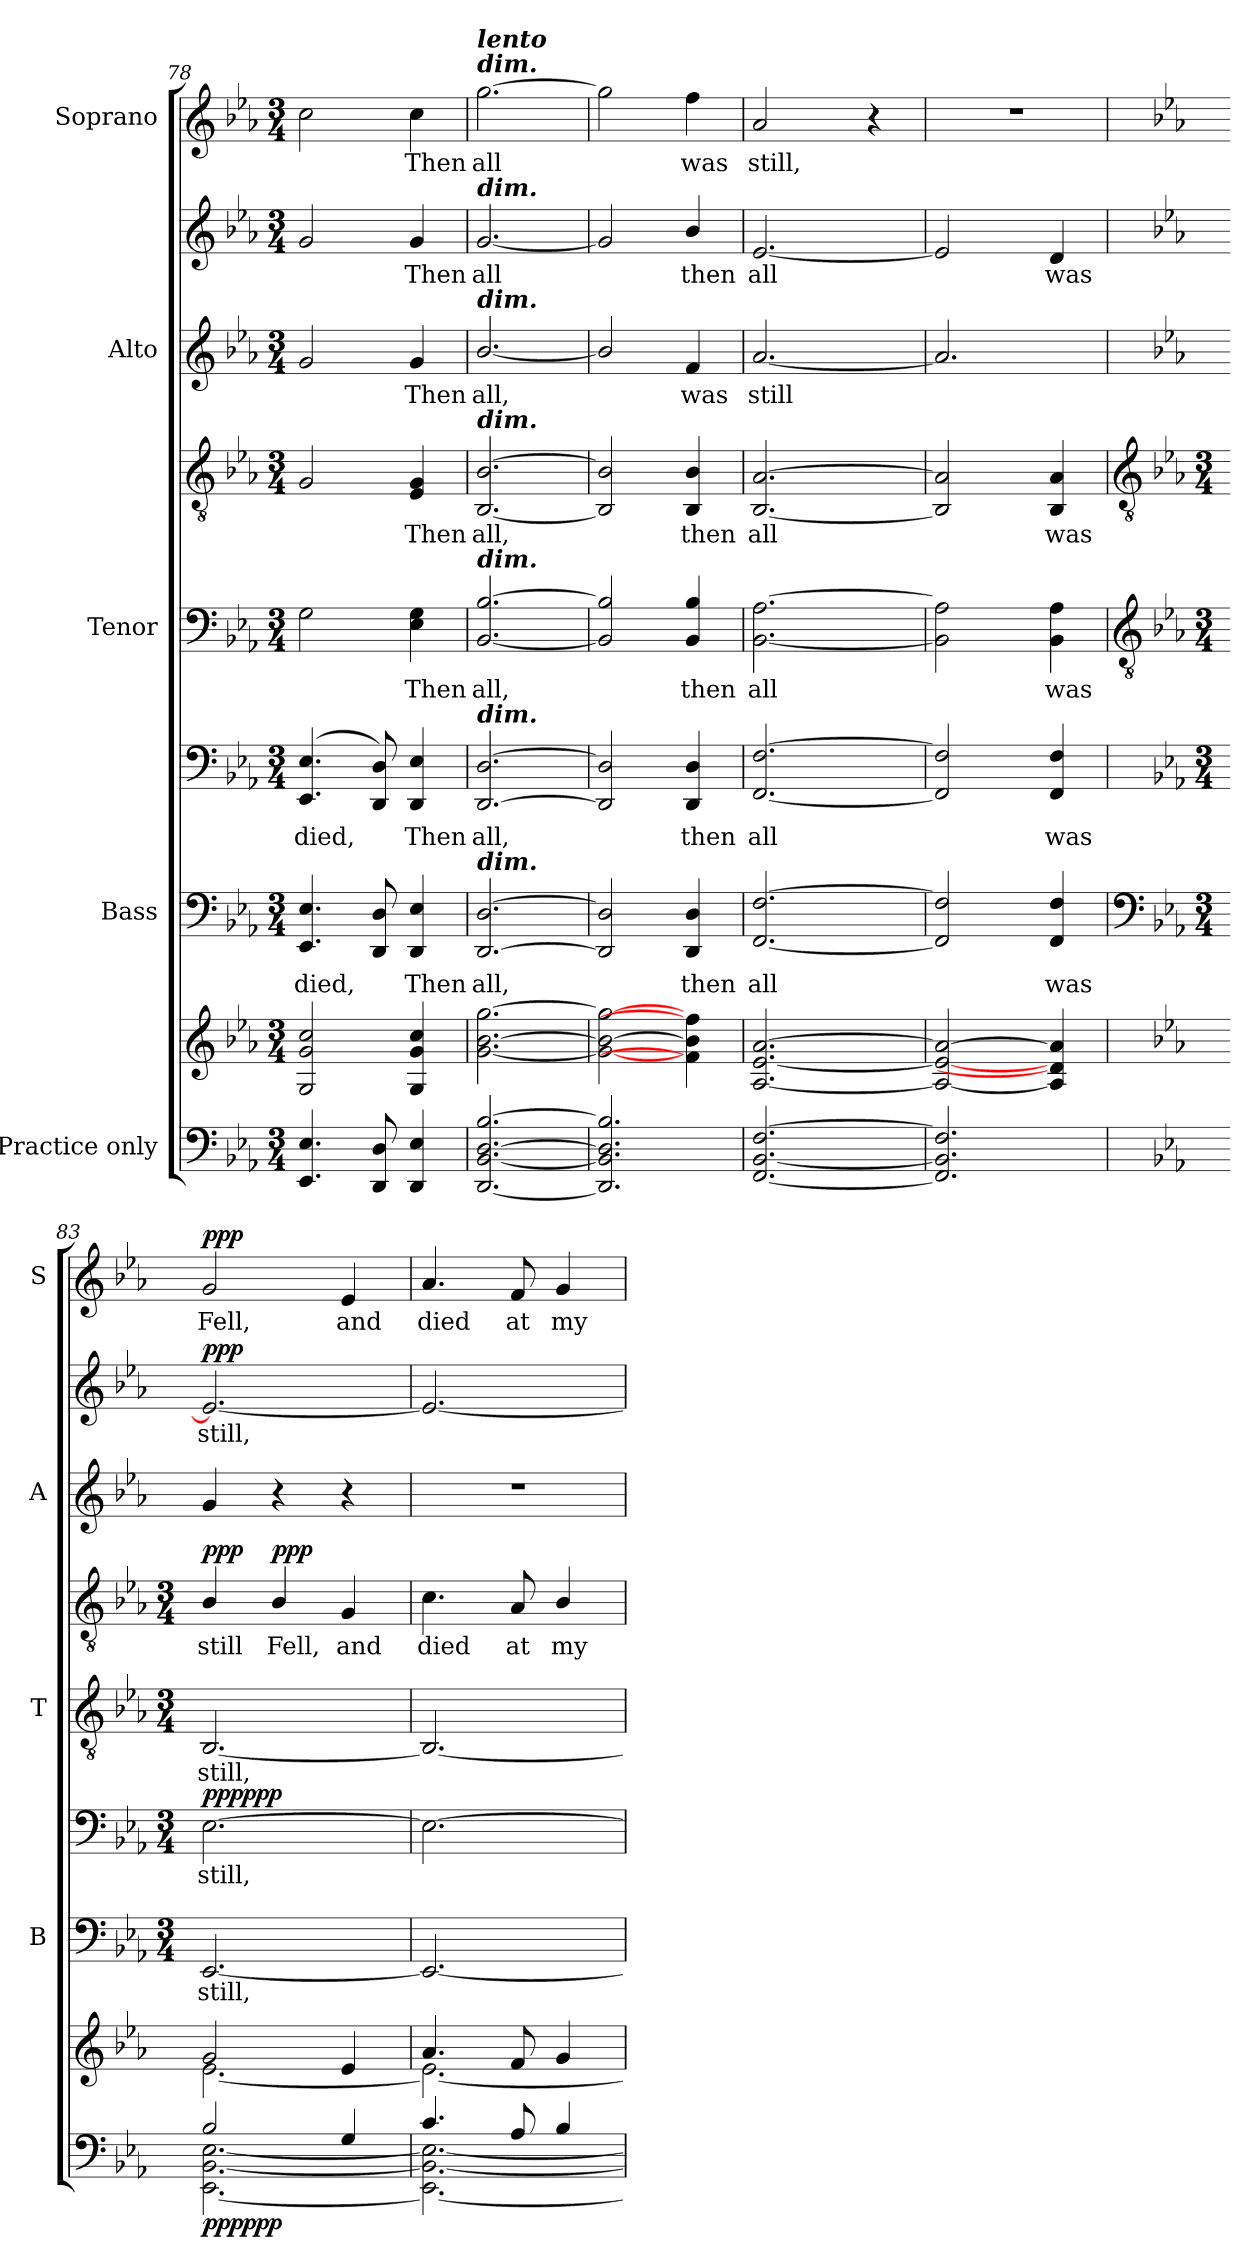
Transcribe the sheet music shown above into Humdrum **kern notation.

**kern	**kern	**dynam	**kern	**text	**kern	**text	**dynam	**kern	**text	**kern	**text	**dynam	**kern	**text	**kern	**text	**dynam	**kern	**text	**dynam
*part5	*part5	*part5	*part4	*part4	*part4	*part4	*part4	*part3	*part3	*part3	*part3	*part3	*part2	*part2	*part2	*part2	*part2	*part1	*part1	*part1
*staff9	*staff8	*staff8/9	*staff7	*staff7	*staff6	*staff6	*staff6/7	*staff5	*staff5	*staff4	*staff4	*staff4/5	*staff3	*staff3	*staff2	*staff2	*staff2/3	*staff1	*staff1	*staff1
*I"Practice only	*	*	*I"Bass	*	*	*	*	*I"Tenor	*	*	*	*	*I"Alto	*	*	*	*	*I"Soprano	*	*
*	*	*	*I'B	*	*	*	*	*I'T	*	*	*	*	*I'A	*	*	*	*	*I'S	*	*
*clefF4	*clefG2	*	*	*	*clefF4	*	*	*	*	*clefGv2	*	*	*clefG2	*	*clefG2	*	*	*clefG2	*	*
*k[b-e-a-]	*k[b-e-a-]	*	*k[b-e-a-]	*	*k[b-e-a-]	*	*	*k[b-e-a-]	*	*k[b-e-a-]	*	*	*k[b-e-a-]	*	*k[b-e-a-]	*	*	*k[b-e-a-]	*	*
*E-:	*E-:	*	*E-:	*	*E-:	*	*	*E-:	*	*E-:	*	*	*E-:	*	*E-:	*	*	*E-:	*	*
*M3/4	*M3/4	*	*M3/4	*	*M3/4	*	*	*M3/4	*	*M3/4	*	*	*M3/4	*	*M3/4	*	*	*M3/4	*	*
=78	=78	=78	=78	=78	=78	=78	=78	=78	=78	=78	=78	=78	=78	=78	=78	=78	=78	=78	=78	=78
*	*	*	*^	*	*^	*	*	*	*	*	*	*	*	*	*	*	*	*	*	*
!	!	!	!	!LO:N:vis=1	!LO:LY:b	!	!LO:N:vis=1	!LO:LY:b	!	!	!	!	!	!	!	!	!	!	!	!	!	!
4.EE- 4.E-	2G 2g 2cc	.	4.EE- 4.E-	2.ryy	died,	(<4.EE- 4.E-	2.ryy	died,	.	2G	.	2G	.	.	2g	.	2g	.	.	2cc	.	.
8DD 8D	.	.	8DD 8D	.	.	8DD 8D)	.	.	.	.	.	.	.	.	.	.	.	.	.	.	.	.
!	!	!	!	!	!LO:LY:b	!	!	!LO:LY:b	!	!	!LO:LY:b	!	!LO:LY:b	!	!	!LO:LY:b	!	!LO:LY:b	!	!	!LO:LY:b	!
4DD 4E-	4G 4g 4cc	.	4DD 4E-	.	Then	4DD 4E-	.	Then	.	4E- 4G	Then	4E- 4G	Then	.	4g	Then	4g	Then	.	4cc	Then	.
=79	=79	=79	=79	=79	=79	=79	=79	=79	=79	=79	=79	=79	=79	=79	=79	=79	=79	=79	=79	=79	=79	=79
!	!	!	!	!	!	!	!	!	!	!	!	!	!	!	!	!	!	!	!	!LO:TX:a:Bi:t=dim.	!	!
!	!	!	!	!	!	!	!	!	!	!	!	!	!	!	!	!	!	!	!	!LO:TX:a:Bi:t=lento	!	!
!	!	!	!	!	!	!	!	!	!	!	!	!	!	!	!	!	!LO:TX:a:Bi:t=dim.	!	!	!	!	!
!	!	!	!	!	!	!	!	!	!	!	!	!	!	!	!LO:TX:a:Bi:t=dim.	!	!	!	!	!	!	!
!	!	!	!	!	!	!	!	!	!	!	!	!LO:TX:a:Bi:t=dim.	!	!	!	!	!	!	!	!	!	!
!	!	!	!	!	!	!	!	!	!	!LO:TX:a:Bi:t=dim.	!	!	!	!	!	!	!	!	!	!	!	!
!	!	!	!	!	!	!LO:TX:a:Bi:t=dim.	!	!	!	!	!	!	!	!	!	!	!	!	!	!	!	!
!	!	!	!LO:TX:a:Bi:t=dim.	!	!	!	!	!	!	!	!	!	!	!	!	!	!	!	!	!	!	!
!	!	!	!	!LO:N:vis=1	!LO:LY:b	!	!LO:N:vis=1	!LO:LY:b	!	!	!LO:LY:b	!	!LO:LY:b	!	!	!LO:LY:b	!	!LO:LY:b	!	!	!LO:LY:b	!
[2.DD [2.BB- [2.D [2.B-	[2.g [2.b- [2.gg	.	[2.DD [2.D	2.ryy	all,	[2.DD [2.D	2.ryy	all,	.	[2.BB-/ [2.B-/	all,	[2.BB-/ [2.B-/	all,	.	[2.b-/	all,	[2.g	all	.	[2.gg	all	.
=80	=80	=80	=80	=80	=80	=80	=80	=80	=80	=80	=80	=80	=80	=80	=80	=80	=80	=80	=80	=80	=80	=80
!	!	!	!	!LO:N:vis=1	!	!	!LO:N:vis=1	!	!	!	!	!	!	!	!	!	!	!	!	!	!	!
2.DD] 2.BB-] 2.D] 2.B-]	2g_ 2b-_ 2gg_	.	2DD] 2D]	2.ryy	.	2DD] 2D]	2.ryy	.	.	2BB-/] 2B-/]	.	2BB-/] 2B-/]	.	.	2b-/]	.	2g]	.	.	2gg]	.	.
!	!	!	!	!	!LO:LY:b	!	!	!LO:LY:b	!	!	!LO:LY:b	!	!LO:LY:b	!	!	!LO:LY:b	!	!LO:LY:b	!	!	!LO:LY:b	!
.	4f] 4b-] 4ff]	.	4DD 4D	.	then	4DD 4D	.	then	.	4BB-/ 4B-/	then	4BB-/ 4B-/	then	.	4f	was	4b-/	then	.	4ff	was	.
=81	=81	=81	=81	=81	=81	=81	=81	=81	=81	=81	=81	=81	=81	=81	=81	=81	=81	=81	=81	=81	=81	=81
!	!	!	!	!	!LO:LY:b	!	!	!LO:LY:b	!	!	!LO:LY:b	!	!LO:LY:b	!	!	!LO:LY:b	!	!LO:LY:b	!	!	!LO:LY:b	!
[2.FF [2.BB- [2.F	[2.A- [2.e- [2.a-	.	[2.FF [2.F	4ryy	all	[2.FF [2.F	4ryy	all	.	[2.BB- [2.A-	all	[2.BB- [2.A-	all	.	[2.a-	still	[2.e-	all	.	2a-	still,	.
.	.	.	.	4ryy	.	.	4ryy	.	.	.	.	.	.	.	.	.	.	.	.	.	.	.
.	.	.	.	4ryy	.	.	4ryy	.	.	.	.	.	.	.	.	.	.	.	.	4r	.	.
=82	=82	=82	=82	=82	=82	=82	=82	=82	=82	=82	=82	=82	=82	=82	=82	=82	=82	=82	=82	=82	=82	=82
!	!	!	!	!	!	!	!	!	!	!	!	!	!	!	!	!	!	!	!	!LO:N:vis=1	!	!
2.FF] 2.BB-] 2.F]	2A-_ 2e-_ 2a-_	.	2FF] 2F]	4ryy	.	2FF] 2F]	4ryy	.	.	2BB-] 2A-]	.	2BB-] 2A-]	.	.	2.a-]	.	2e-]	.	.	2.r	.	.
.	.	.	.	4ryy	.	.	4ryy	.	.	.	.	.	.	.	.	.	.	.	.	.	.	.
!	!	!	!	!	!LO:LY:b	!	!	!LO:LY:b	!	!	!LO:LY:b	!	!LO:LY:b	!	!	!	!	!LO:LY:b	!	!	!	!
.	4A-] 4d] 4a-]	.	4FF 4F	4ryy	was	4FF 4F	4ryy	was	.	4BB- 4A-	was	4BB- 4A-	was	.	.	.	4d	was	.	.	.	.
*	*	*	*v	*v	*	*	*	*	*	*	*	*	*	*	*	*	*	*	*	*	*	*
*	*	*	*	*	*v	*v	*	*	*	*	*	*	*	*	*	*	*	*	*	*	*
!!LO:LB:g=z
=83	=83	=83	=83	=83	=83	=83	=83	=83	=83	=83	=83	=83	=83	=83	=83	=83	=83	=83	=83	=83
*	*	*	*clefF4	*	*	*	*	*clefGv2	*	*clefGv2	*	*	*	*	*	*	*	*	*	*
*	*	*	*k[b-e-a-]	*	*k[b-e-a-]	*	*	*k[b-e-a-]	*	*k[b-e-a-]	*	*	*	*	*	*	*	*	*	*
*	*	*	*E-:	*	*E-:	*	*	*E-:	*	*E-:	*	*	*	*	*	*	*	*	*	*
*	*	*	*M3/4	*	*M3/4	*	*	*M3/4	*	*M3/4	*	*	*	*	*	*	*	*	*	*
*^	*^	*	*^	*	*^	*	*	*	*	*	*	*	*	*	*	*	*	*	*	*
!	!	!	!	!LO:DY:b=2	!	!	!LO:LY:b	!	!	!LO:LY:b	!	!	!LO:LY:b	!	!LO:LY:b	!	!	!	!	!LO:LY:b	!	!	!LO:LY:b	!
!	!	!	!	!LO:DY:n=1:b	!	!	!	!	!	!	!LO:DY:b=2	!	!	!	!	!	!	!	!	!	!	!	!	!
!	!	!	!	!	!	!	!	!	!	!	!LO:DY:n=1:b	!	!	!	!	!LO:DY:b=2	!	!	!	!	!LO:DY:b	!	!	!LO:DY:b
*	*	*	*	*	*v	*v	*	*	*	*	*	*	*	*	*	*	*	*	*	*	*	*	*	*
*	*	*	*	*	*	*	*v	*v	*	*	*	*	*	*	*	*	*	*	*	*	*	*	*
2B-/	[2.EE-\ [2.BB-\ [2.E-\	2g/	[2.e-\	ppp ppp	[2.EE-	still,	[2.E-	still,	ppp ppp	[2.BB-	still,	4B-/	still	ppp	4g	.	2.e-_	still,	ppp	2g	Fell,	ppp
!	!	!	!	!	!	!	!	!	!	!	!	!	!LO:LY:b	!LO:DY:b	!	!	!	!	!	!	!	!
.	.	.	.	.	.	.	.	.	.	.	.	4B-/	Fell,	ppp	4r	.	.	.	.	.	.	.
!	!	!	!	!	!	!	!	!	!	!	!	!	!LO:LY:b	!	!	!	!	!	!	!	!LO:LY:b	!
4G/	.	4e-/	.	.	.	.	.	.	.	.	.	4G	and	.	4r	.	.	.	.	4e-	and	.
=84	=84	=84	=84	=84	=84	=84	=84	=84	=84	=84	=84	=84	=84	=84	=84	=84	=84	=84	=84	=84	=84	=84
!	!	!	!	!	!	!	!	!	!	!	!	!	!LO:LY:b	!	!LO:N:vis=1	!	!	!	!	!	!LO:LY:b	!
4.c/	2.EE-\_ 2.BB-\_ 2.E-\_	4.a-/	2.e-\_	.	2.EE-_	.	2.E-_	.	.	2.BB-_	.	4.c	died	.	2.r	.	2.e-_	.	.	4.a-	died	.
!	!	!	!	!	!	!	!	!	!	!	!	!	!LO:LY:b	!	!	!	!	!	!	!	!LO:LY:b	!
8A-/	.	8f/	.	.	.	.	.	.	.	.	.	8A-	at	.	.	.	.	.	.	8f	at	.
!	!	!	!	!	!	!	!	!	!	!	!	!	!LO:LY:b	!	!	!	!	!	!	!	!LO:LY:b	!
4B-/	.	4g/	.	.	.	.	.	.	.	.	.	4B-/	my	.	.	.	.	.	.	4g	my	.
*v	*v	*	*	*	*	*	*	*	*	*	*	*	*	*	*	*	*	*	*	*	*	*
*	*v	*v	*	*	*	*	*	*	*	*	*	*	*	*	*	*	*	*	*	*	*
=	=	=	=	=	=	=	=	=	=	=	=	=	=	=	=	=	=	=	=	=
*-	*-	*-	*-	*-	*-	*-	*-	*-	*-	*-	*-	*-	*-	*-	*-	*-	*-	*-	*-	*-
